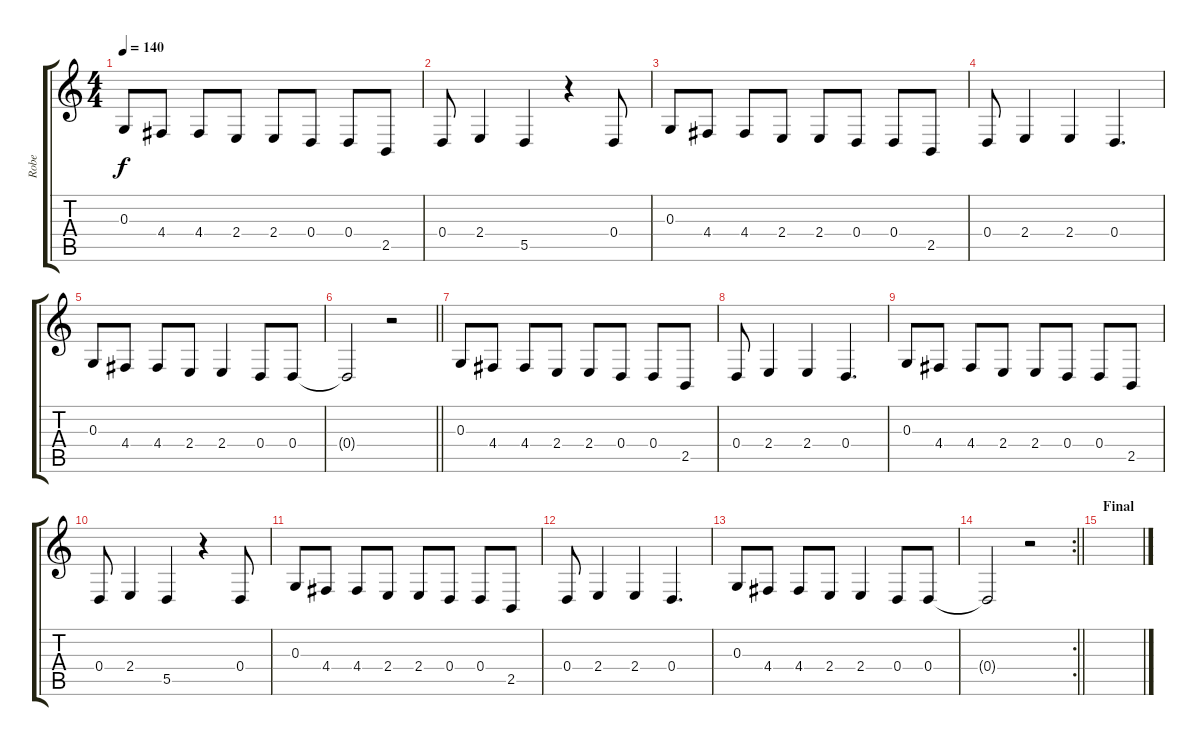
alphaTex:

\track ("Robe" "Robe") {instrument flute}
\staff {score tabs}
\tuning (E4 B3 G3 D3 A2 E2) {hide}
\ts (4 4)
\tempo 140
\clef g2
\ks c
0.3.8{dy f} 4.4.8 4.4.8 2.4.8 2.4.8 0.4.8 0.4.8 2.5.8 |
0.4.8 2.4.4 5.5.4 r.4 0.4.8 |
0.3.8 4.4.8 4.4.8 2.4.8 2.4.8 0.4.8 0.4.8 2.5.8 |
0.4.8 2.4.4 2.4.4 0.4.4{d} |
0.3.8 4.4.8 4.4.8 2.4.8 2.4.4 0.4.8 0.4.8 |
\barLineRight lightlight
0.4{t}.2 r.2 |
0.3.8 4.4.8 4.4.8 2.4.8 2.4.8 0.4.8 0.4.8 2.5.8 |
0.4.8 2.4.4 2.4.4 0.4.4{d} |
0.3.8 4.4.8 4.4.8 2.4.8 2.4.8 0.4.8 0.4.8 2.5.8 |
0.4.8 2.4.4 5.5.4 r.4 0.4.8 |
0.3.8 4.4.8 4.4.8 2.4.8 2.4.8 0.4.8 0.4.8 2.5.8 |
0.4.8 2.4.4 2.4.4 0.4.4{d} |
0.3.8 4.4.8 4.4.8 2.4.8 2.4.4 0.4.8 0.4.8 |
\rc 2
\barLineRight lightlight
0.4{t}.2 r.2 |
\section ("" "Final")
